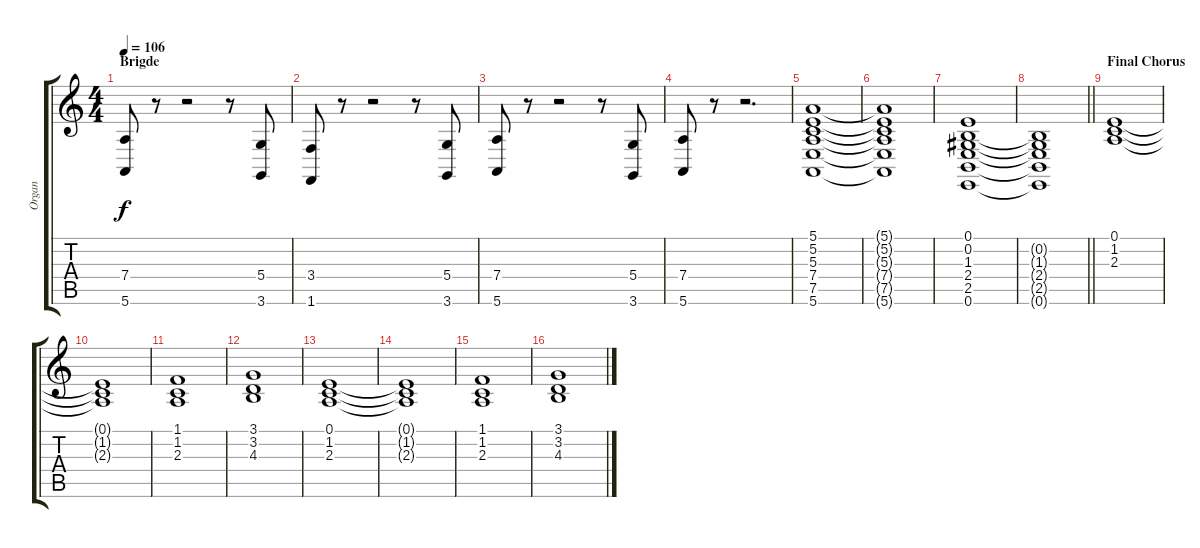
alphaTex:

\track ("Organ" "Organ") {instrument lead2sawtooth}
\staff {score tabs}
\tuning (E4 B3 G3 D3 A2 E2) {hide}
\ts (4 4)
\section ("" "Brigde")
\tempo 106
\clef g2
\ks c
(7.4 5.6).8{dy f volume 10 balance 3 instrument brasssection} r.8 r.2 r.8 (5.4 3.6).8 |
(3.4 1.6).8 r.8 r.2 r.8 (5.4 3.6).8 |
(7.4 5.6).8 r.8 r.2 r.8 (5.4 3.6).8 |
(7.4 5.6).8 r.8 r.2{d} |
(5.1 5.2 5.3 7.4 7.5 5.6).1{volume 9 balance 4 instrument drawbarorgan} |
(5.1{t} 5.2{t} 5.3{t} 7.4{t} 7.5{t} 5.6{t}).1 |
(0.1 0.2 1.3 2.4 2.5 0.6).1 |
\barLineRight lightlight
(0.2{t} 1.3{t} 2.4{t} 2.5{t} 0.6{t}).1 |
\section ("" "Final Chorus")
(0.1 1.2 2.3).1{volume 6 balance 1 instrument lead2sawtooth} |
(0.1{t} 1.2{t} 2.3{t}).1 |
(1.1 1.2 2.3).1 |
(3.1 3.2 4.3).1 |
(0.1 1.2 2.3).1{volume 6 balance 1 instrument lead2sawtooth} |
(0.1{t} 1.2{t} 2.3{t}).1 |
(1.1 1.2 2.3).1 |
(3.1 3.2 4.3).1
